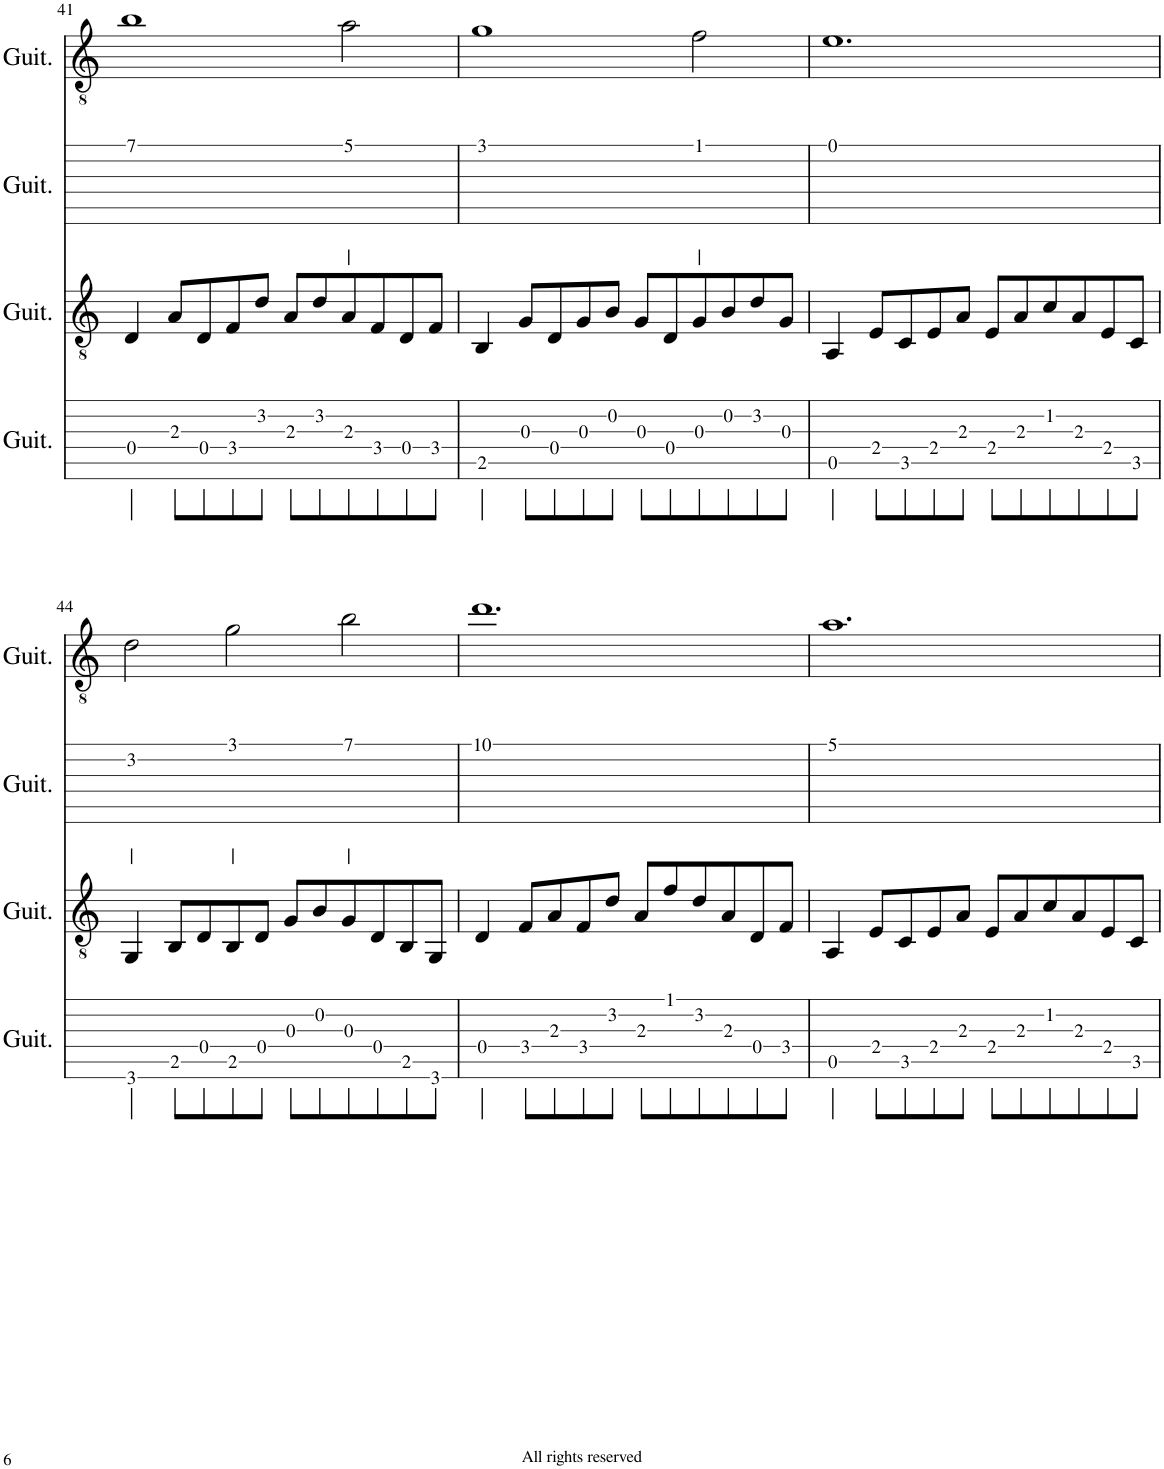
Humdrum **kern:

**kern	**kern	**kern	**kern
*part4	*part3	*part2	*part1
*staff4	*staff3	*staff2	*staff1
*I"Classical Guitar	*I"Classical Guitar	*I"Acoustic Guitar	*I"Acoustic Guitar
*I'Guit.	*I'Guit.	*I'Guit.	*I'Guit.
!!LO:PB:g=z
*	*clefGv2	*	*clefGv2
*k[]	*k[]	*k[]	*k[]
*M6/4	*M6/4	*M6/4	*M6/4
=41	=41	=41	=41
4D\	4D/	1b	1b
8A\L	8A/L	.	.
8D\	8D/	.	.
8F\	8F/	.	.
8d\J	8d/J	.	.
8A\L	8A/L	.	.
8d\	8d/	.	.
8A\	8A/	2a\	2a\
8F\	8F/	.	.
8D\	8D/	.	.
8F\J	8F/J	.	.
=42	=42	=42	=42
4BB\	4BB/	1g	1g
8G\L	8G/L	.	.
8D\	8D/	.	.
8G\	8G/	.	.
8B\J	8B/J	.	.
8G\L	8G/L	.	.
8D\	8D/	.	.
8G\	8G/	2f\	2f\
8B\	8B/	.	.
8d\	8d/	.	.
8G\J	8G/J	.	.
=43	=43	=43	=43
4AA\	4AA/	1.e	1.e
8E\L	8E/L	.	.
8C\	8C/	.	.
8E\	8E/	.	.
8A\J	8A/J	.	.
8E\L	8E/L	.	.
8A\	8A/	.	.
8c\	8c/	.	.
8A\	8A/	.	.
8E\	8E/	.	.
8C\J	8C/J	.	.
!!LO:LB:g=z
=44	=44	=44	=44
4GG\	4GG/	2d\	2d\
8BB\L	8BB/L	.	.
8D\	8D/	.	.
8BB\	8BB/	2g\	2g\
8D\J	8D/J	.	.
8G\L	8G/L	.	.
8B\	8B/	.	.
8G\	8G/	2b\	2b\
8D\	8D/	.	.
8BB\	8BB/	.	.
8GG\J	8GG/J	.	.
=45	=45	=45	=45
4D\	4D/	1.dd	1.dd
8F\L	8F/L	.	.
8A\	8A/	.	.
8F\	8F/	.	.
8d\J	8d/J	.	.
8A\L	8A/L	.	.
8f\	8f/	.	.
8d\	8d/	.	.
8A\	8A/	.	.
8D\	8D/	.	.
8F\J	8F/J	.	.
=46	=46	=46	=46
4AA\	4AA/	1.a	1.a
8E\L	8E/L	.	.
8C\	8C/	.	.
8E\	8E/	.	.
8A\J	8A/J	.	.
8E\L	8E/L	.	.
8A\	8A/	.	.
8c\	8c/	.	.
8A\	8A/	.	.
8E\	8E/	.	.
8C\J	8C/J	.	.
=	=	=	=
*-	*-	*-	*-
